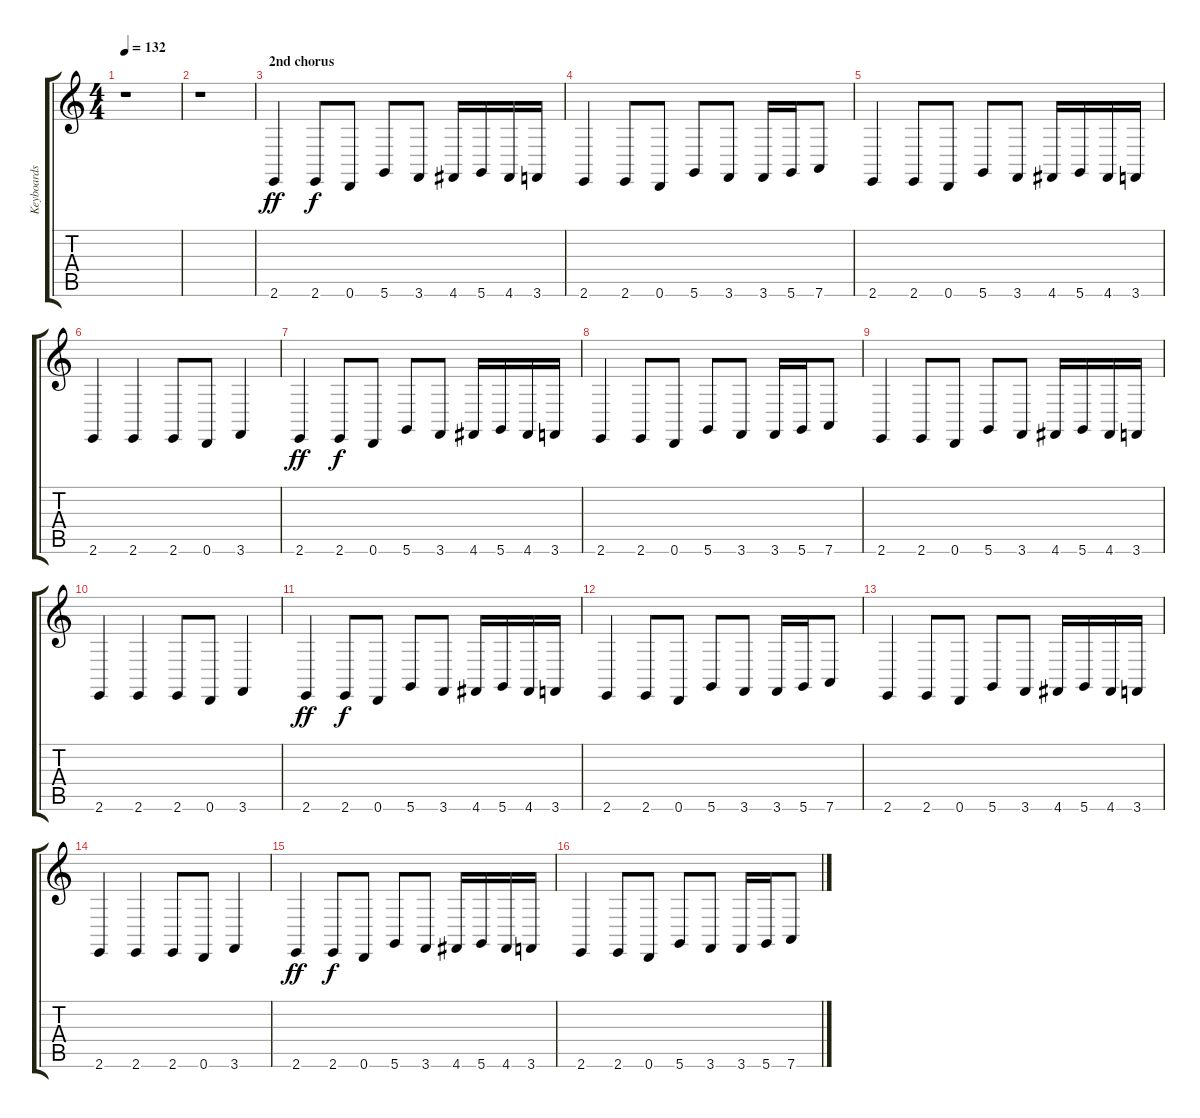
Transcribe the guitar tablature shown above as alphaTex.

\track ("Keyboards" "Keyboards") {instrument electricgrandpiano}
\staff {score tabs}
\tuning (D4 A3 F3 C3 G2 D2) {hide}
\ts (4 4)
\tempo 132
\clef g2
\ks c
r.1{dy f} |
r.1 |
\section ("" "2nd chorus")
2.6.4{dy ff} 2.6.8{dy f} 0.6.8 5.6.8 3.6.8 4.6.16 5.6.16 4.6.16 3.6.16 |
2.6.4 2.6.8 0.6.8 5.6.8 3.6.8 3.6.16 5.6.16 7.6.8 |
2.6.4 2.6.8 0.6.8 5.6.8 3.6.8 4.6.16 5.6.16 4.6.16 3.6.16 |
2.6.4 2.6.4 2.6.8 0.6.8 3.6.4 |
2.6.4{dy ff} 2.6.8{dy f} 0.6.8 5.6.8 3.6.8 4.6.16 5.6.16 4.6.16 3.6.16 |
2.6.4 2.6.8 0.6.8 5.6.8 3.6.8 3.6.16 5.6.16 7.6.8 |
2.6.4 2.6.8 0.6.8 5.6.8 3.6.8 4.6.16 5.6.16 4.6.16 3.6.16 |
2.6.4 2.6.4 2.6.8 0.6.8 3.6.4 |
2.6.4{dy ff} 2.6.8{dy f} 0.6.8 5.6.8 3.6.8 4.6.16 5.6.16 4.6.16 3.6.16 |
2.6.4 2.6.8 0.6.8 5.6.8 3.6.8 3.6.16 5.6.16 7.6.8 |
2.6.4 2.6.8 0.6.8 5.6.8 3.6.8 4.6.16 5.6.16 4.6.16 3.6.16 |
2.6.4 2.6.4 2.6.8 0.6.8 3.6.4 |
2.6.4{dy ff} 2.6.8{dy f} 0.6.8 5.6.8 3.6.8 4.6.16 5.6.16 4.6.16 3.6.16 |
2.6.4 2.6.8 0.6.8 5.6.8 3.6.8 3.6.16 5.6.16 7.6.8
